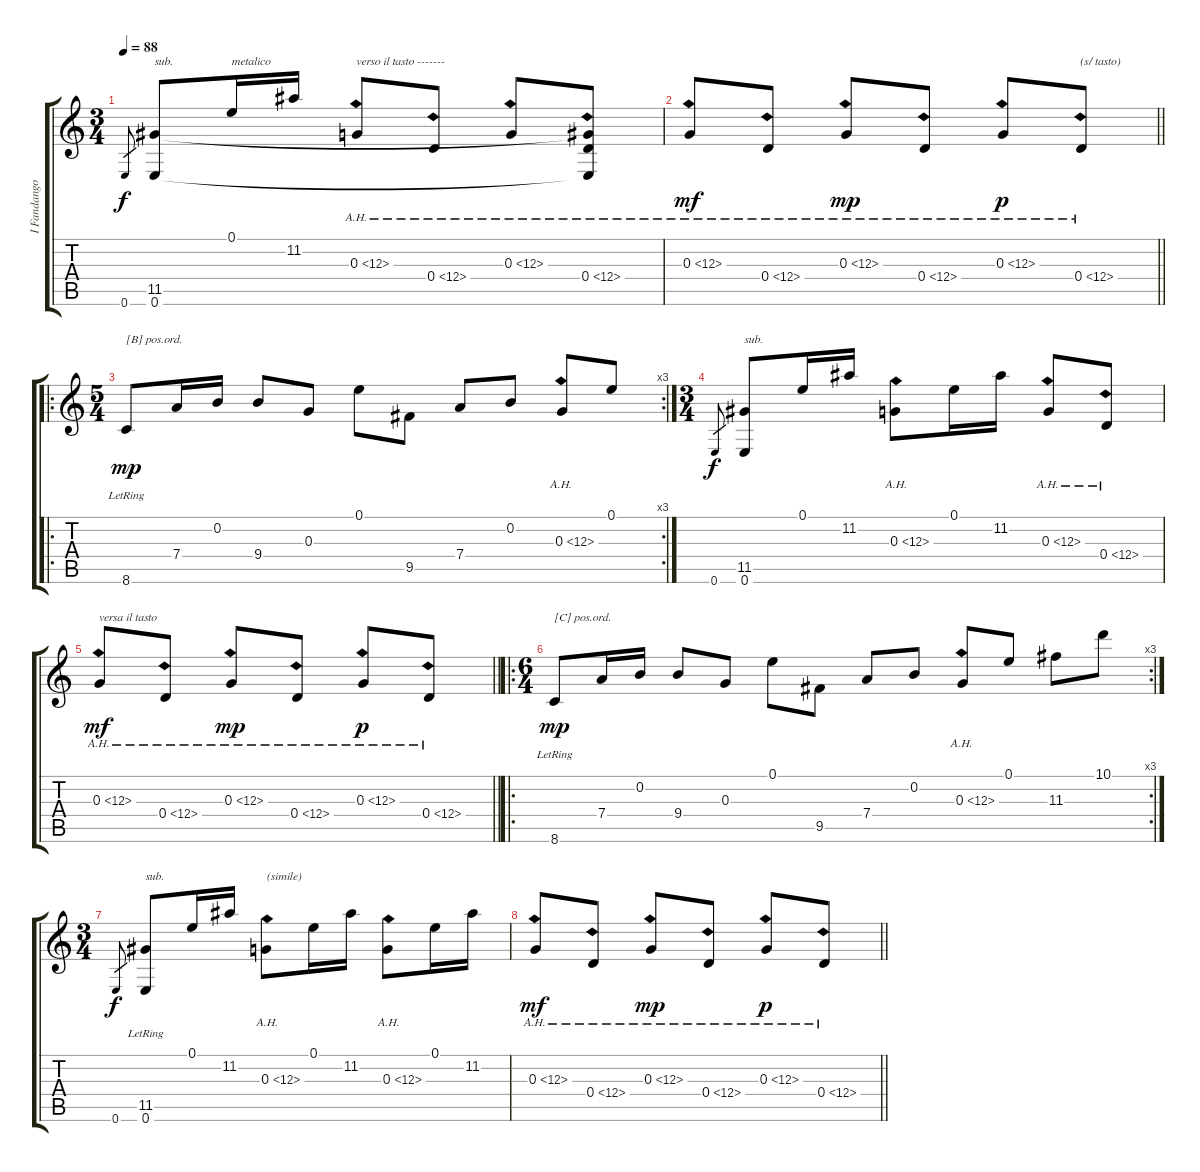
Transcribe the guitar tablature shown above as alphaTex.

\track ("I Fandangos Y Boleros" "I Fandango") {instrument acousticguitarnylon}
\staff {score tabs}
\tuning (E4 B3 G3 D3 A2 E2) {hide}
\ts (3 4)
\tempo 88
\clef g2
\ks c
0.6.8{gr dy f} (11.5 0.6).8{txt "sub."} 0.1.16{txt "metalico"} 11.2.16 0.3{ah 12}.8{txt "verso il tasto -------"} 0.4{ah 12}.8 0.3{ah 12}.8 (0.4{ah 12} 11.5{t} 0.6{t}).8 |
\barLineRight lightlight
0.3{ah 12}.8{dy mf} 0.4{ah 12}.8 0.3{ah 12}.8{dy mp} 0.4{ah 12}.8 0.3{ah 12}.8{dy p} 0.4{ah 12}.8{txt "(s/ tasto)"} |
\ro
\rc 3
\ts (5 4)
8.6{lr}.8{txt "[B] pos.ord." dy mp} 7.4.16 0.2.16 9.4.8 0.3.8 0.1.8 9.5.8 7.4.8 0.2.8 0.3{ah 12}.8 0.1.8 |
\ts (3 4)
0.6.8{gr dy f} (11.5 0.6).8{txt "sub."} 0.1.16 11.2.16 0.3{ah 12}.8 0.1.16 11.2.16 0.3{ah 12}.8 0.4{ah 12}.8 |
\barLineRight lightlight
0.3{ah 12}.8{txt "versa il tasto" dy mf} 0.4{ah 12}.8 0.3{ah 12}.8{dy mp} 0.4{ah 12}.8 0.3{ah 12}.8{dy p} 0.4{ah 12}.8 |
\ro
\rc 3
\ts (6 4)
8.6{lr}.8{txt "[C] pos.ord." dy mp} 7.4.16 0.2.16 9.4.8 0.3.8 0.1.8 9.5.8 7.4.8 0.2.8 0.3{ah 12}.8 0.1.8 11.3.8 10.1.8 |
\ts (3 4)
0.6.8{gr dy f} (11.5{lr} 0.6{lr}).8{txt "sub."} 0.1.16 11.2.16 0.3{ah 12}.8{txt "(simile)"} 0.1.16 11.2.16 0.3{ah 12}.8 0.1.16 11.2.16 |
\barLineRight lightlight
0.3{ah 12}.8{dy mf} 0.4{ah 12}.8 0.3{ah 12}.8{dy mp} 0.4{ah 12}.8 0.3{ah 12}.8{dy p} 0.4{ah 12}.8
